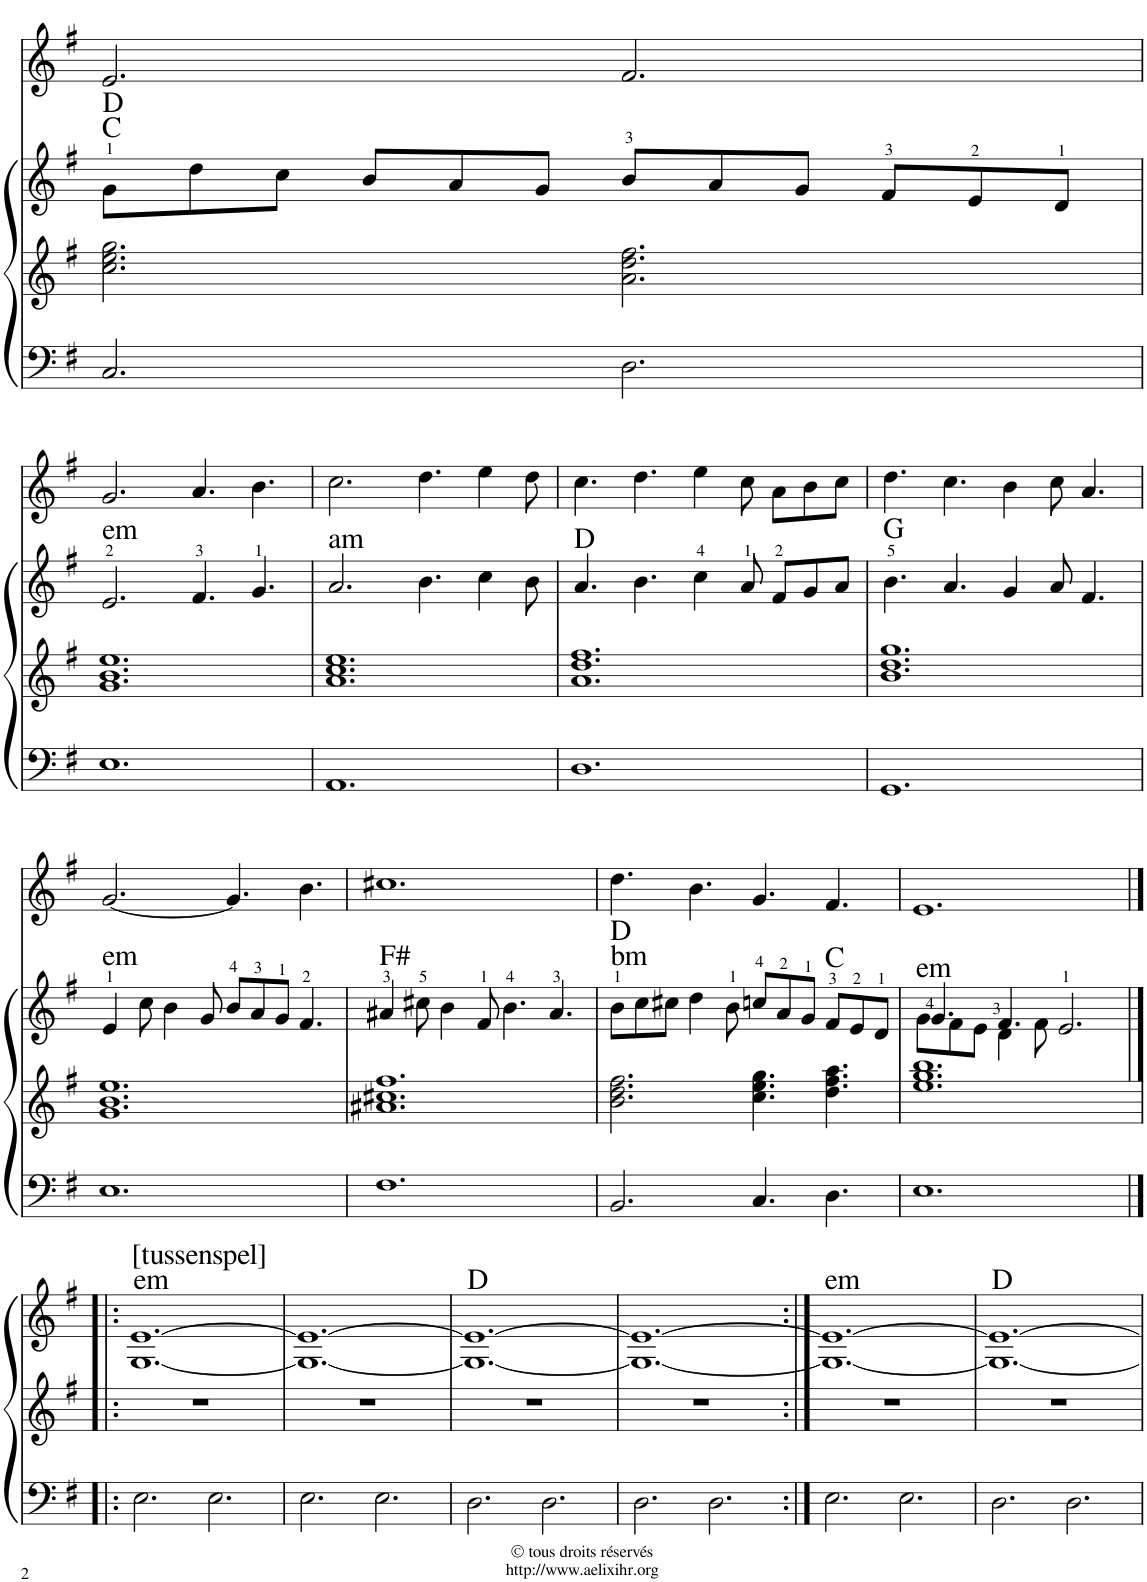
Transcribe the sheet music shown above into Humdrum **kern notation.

**kern	**kern	**kern	**kern
*part2	*part2	*part2	*part1
*staff4	*staff3	*staff2	*staff1
*I"ac	*	*	*I"2
!!LO:PB:g=z
*clefF4	*clefG2	*clefG2	*clefG2
*k[f#]	*k[f#]	*k[f#]	*k[f#]
*M12/8	*M12/8	*M12/8	*M12/8
=8	=8	=8	=8
!	!	!LO:TX:a:t=C	!
!	!	!LO:TX:a:t=D	!
2.C/	2.cc\ 2.ee\ 2.gg\	8g\L	2.e/
.	.	8dd\	.
.	.	8cc\J	.
.	.	8b/L	.
.	.	8a/	.
.	.	8g/J	.
2.D\	2.a\ 2.dd\ 2.ff#\	8b/L	2.f#/
.	.	8a/	.
.	.	8g/J	.
.	.	8f#/L	.
.	.	8e/	.
.	.	8d/J	.
!!LO:LB:g=z
=9	=9	=9	=9
!	!	!LO:TX:a:t=em	!
1.E	1.g 1.b 1.ee	2.e/	2.g/
.	.	4.f#/	4.a/
.	.	4.g/	4.b\
=10	=10	=10	=10
!	!	!LO:TX:a:t=am	!
1.AA	1.a 1.cc 1.ee	2.a/	2.cc\
.	.	4.b\	4.dd\
.	.	4cc\	4ee\
.	.	8b\	8dd\
=11	=11	=11	=11
!	!	!LO:TX:a:t=D	!
1.D	1.a 1.dd 1.ff#	4.a/	4.cc\
.	.	4.b\	4.dd\
.	.	4cc\	4ee\
.	.	8a/	8cc\
.	.	8f#/L	8a\L
.	.	8g/	8b\
.	.	8a/J	8cc\J
=12	=12	=12	=12
!	!	!LO:TX:a:t=G	!
1.GG	1.b 1.dd 1.gg	4.b\	4.dd\
.	.	4.a/	4.cc\
.	.	4g/	4b\
.	.	8a/	8cc\
.	.	4.f#/	4.a/
!!LO:LB:g=z
=13	=13	=13	=13
!	!	!LO:TX:a:t=em	!
1.E	1.g 1.b 1.ee	4e/	[2.g/
.	.	8cc\	.
.	.	4b\	.
.	.	8g/	.
.	.	8b/L	4.g/]
.	.	8a/	.
.	.	8g/J	.
.	.	4.f#/	4.b\
=14	=14	=14	=14
!	!	!LO:TX:a:t=F#	!
1.F#	1.a#X 1.cc#X 1.ff#	4a#X/	1.cc#X
.	.	8cc#X\	.
.	.	4b\	.
.	.	8f#/	.
.	.	4.b\	.
.	.	4.a#/	.
=15	=15	=15	=15
!	!	!LO:TX:a:t=bm	!
!	!	!LO:TX:a:t=D	!
2.BB/	2.b\ 2.dd\ 2.ff#\	8b\L	4.dd\
.	.	8cc\	.
.	.	8cc#X\J	.
.	.	4dd\	4.b\
.	.	8b\	.
4.C/	4.cc\ 4.ee\ 4.gg\	8ccn/L	4.g/
.	.	8a/	.
.	.	8g/J	.
!	!	!LO:TX:a:t=C	!
4.D\	4.dd\ 4.ff#\ 4.aa\	8f#/L	4.f#/
.	.	8e/	.
.	.	8d/J	.
=16	=16	=16	=16
*	*	*^	*
!	!	!LO:TX:a:t=em	!	!
1.E	1.ee 1.gg 1.bb	4.g/	8g\L	1.e
.	.	.	8f#\	.
.	.	.	8e\J	.
.	.	4.f#/	4d\	.
.	.	.	8f#\	.
.	.	2.e/	2.ryy	.
!!LO:LB:g=z
=17|!:	=17|!:	=17|!:	=17|!:	=17|!:
!	!	!LO:TX:a:t=em	!	!
!	!	!LO:TX:a:t=[tussenspel]	!	!
*	*	*v	*v	*
2.E\	1.r	[1.G [1.e	1.r
2.E\	.	.	.
=18	=18	=18	=18
2.E\	1.r	1.G_ 1.e_	1.r
2.E\	.	.	.
=19	=19	=19	=19
!	!	!LO:TX:a:t=D	!
2.D\	1.r	1.G_ 1.e_	1.r
2.D\	.	.	.
=20	=20	=20	=20
2.D\	1.r	1.G_ 1.e_	1.r
2.D\	.	.	.
=21:|!	=21:|!	=21:|!	=21:|!
!	!	!LO:TX:a:t=em	!
2.E\	1.r	1.G_ 1.e_	1.r
2.E\	.	.	.
=22	=22	=22	=22
!	!	!LO:TX:a:t=D	!
2.D\	1.r	1.G_ 1.e_	1.r
2.D\	.	.	.
=	=	=	=
*-	*-	*-	*-
